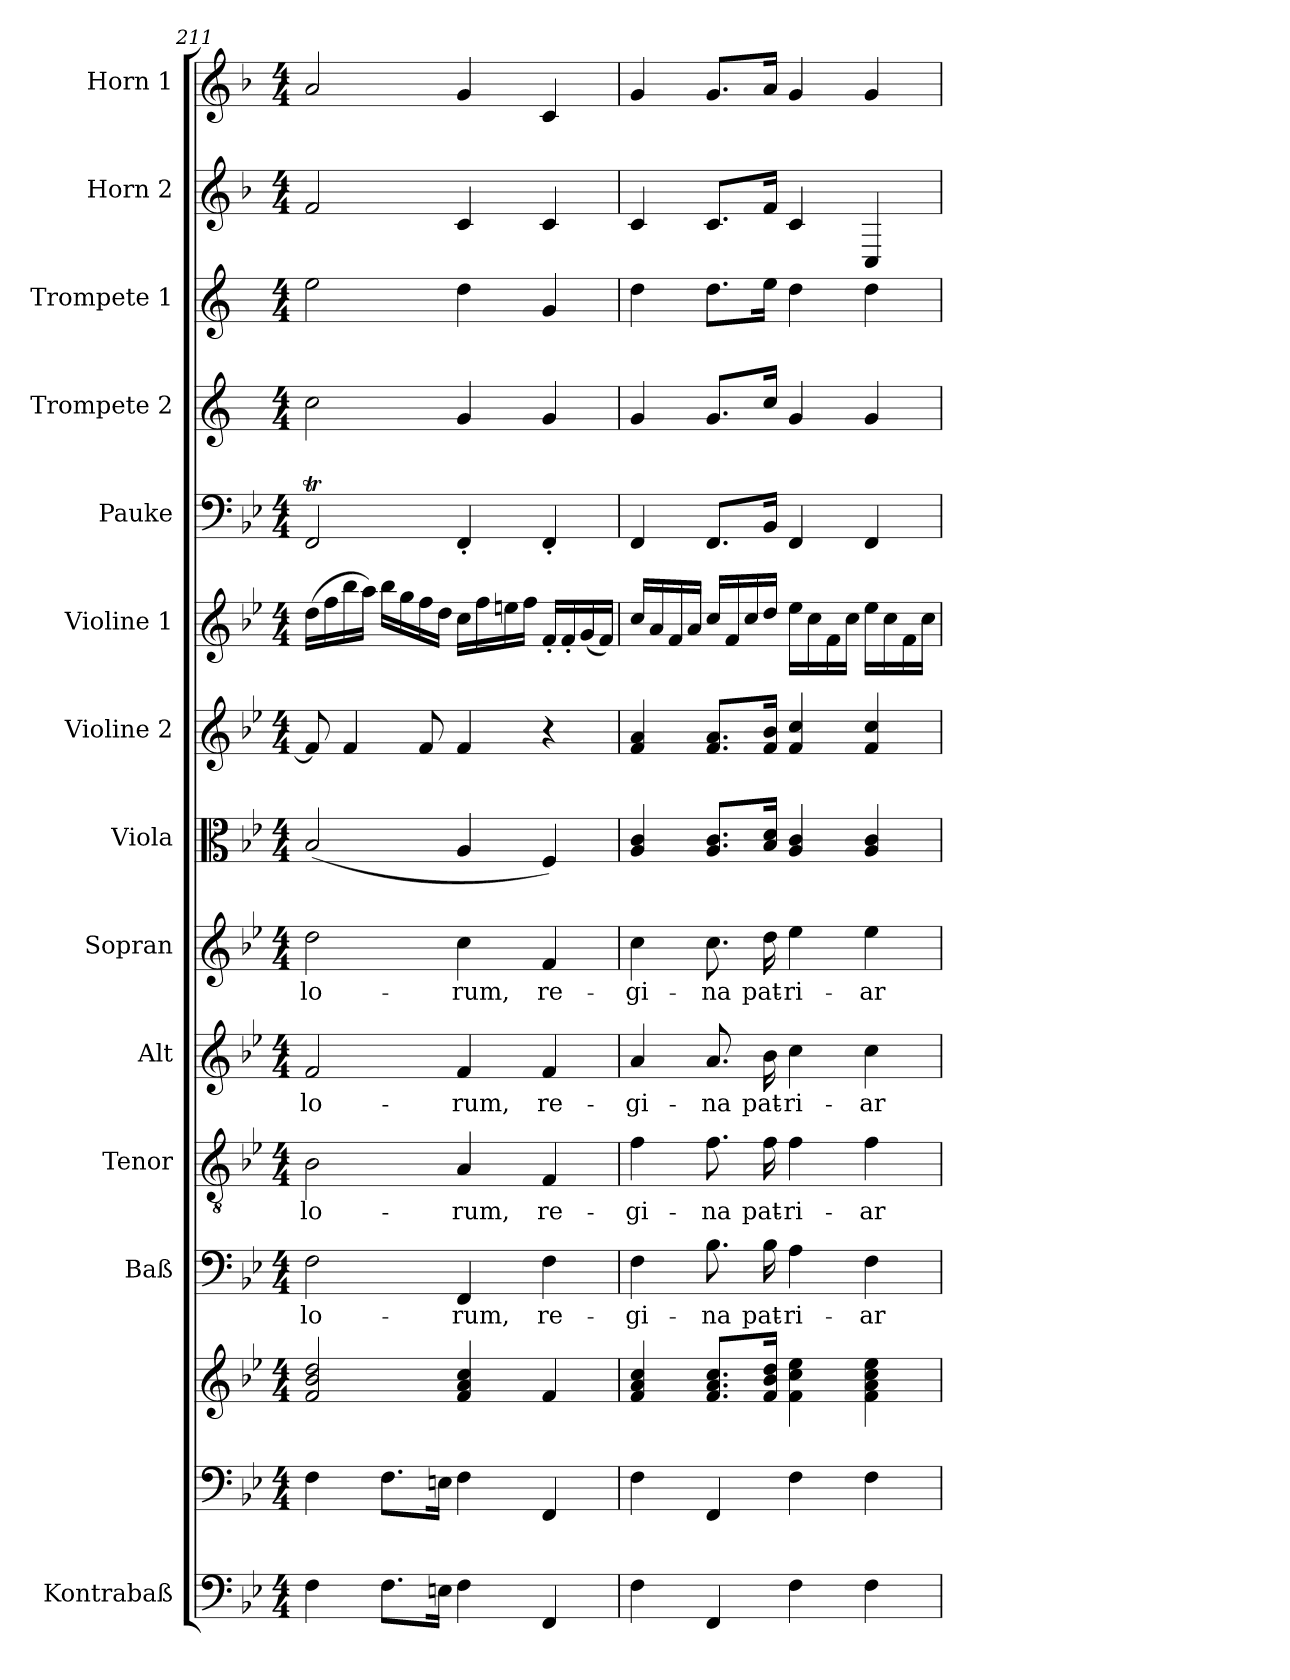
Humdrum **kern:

**kern	**kern	**kern	**kern	**text	**kern	**text	**kern	**text	**kern	**text	**kern	**kern	**kern	**kern	**kern	**kern	**kern	**kern
*part14	*part13	*part13	*part12	*part12	*part11	*part11	*part10	*part10	*part9	*part9	*part8	*part7	*part6	*part5	*part4	*part3	*part2	*part1
*staff15	*staff14	*staff13	*staff12	*staff12	*staff11	*staff11	*staff10	*staff10	*staff9	*staff9	*staff8	*staff7	*staff6	*staff5	*staff4	*staff3	*staff2	*staff1
*I"Kontrabaß	*	*	*I"Baß	*	*I"Tenor	*	*I"Alt	*	*I"Sopran	*	*I"Viola	*I"Violine 2	*I"Violine 1	*I"Pauke	*I"Trompete 2	*I"Trompete 1	*I"Horn 2	*I"Horn 1
*I'Kb.	*	*	*	*	*	*	*	*	*	*	*I'Vla.	*I'Vl. 2	*I'Vl. 1	*	*I'Tr. 2	*I'Tr. 1	*I'Hr. 2	*I'Hr. 1
*clefF4	*clefF4	*clefG2	*clefF4	*	*clefGv2	*	*clefG2	*	*clefG2	*	*clefC3	*clefG2	*clefG2	*clefF4	*clefG2	*clefG2	*clefG2	*clefG2
*ITrd7c12	*	*	*	*	*	*	*	*	*	*	*	*	*	*	*ITrd1c2	*ITrd1c2	*ITrd4c7	*ITrd4c7
*k[b-e-]	*k[b-e-]	*k[b-e-]	*k[b-e-]	*	*k[b-e-]	*	*k[b-e-]	*	*k[b-e-]	*	*k[b-e-]	*k[b-e-]	*k[b-e-]	*k[b-e-]	*k[b-e-]	*k[b-e-]	*k[b-e-]	*k[b-e-]
*B-:	*B-:	*B-:	*B-:	*	*B-:	*	*B-:	*	*B-:	*	*B-:	*B-:	*B-:	*B-:	*B-:	*B-:	*B-:	*B-:
*M4/4	*M4/4	*M4/4	*M4/4	*	*M4/4	*	*M4/4	*	*M4/4	*	*M4/4	*M4/4	*M4/4	*M4/4	*M4/4	*M4/4	*M4/4	*M4/4
=211	=211	=211	=211	=211	=211	=211	=211	=211	=211	=211	=211	=211	=211	=211	=211	=211	=211	=211
!	!	!	!	!LO:LY:b	!	!LO:LY:b	!	!LO:LY:b	!	!LO:LY:b	!	!	!	!	!	!	!	!
4FF\	4F\	2f/ 2b-/ 2dd/	2F\	-lo-	2B-\	-lo-	2f/	-lo-	2dd\	-lo-	(<2B-/	8f/]	(>16dd\LL	2FFT/	2b-\	2dd\	2B-/	2d/
.	.	.	.	.	.	.	.	.	.	.	.	.	16ff\	.	.	.	.	.
.	.	.	.	.	.	.	.	.	.	.	.	4f/	16bb-\	.	.	.	.	.
.	.	.	.	.	.	.	.	.	.	.	.	.	16aa\JJ)	.	.	.	.	.
8.FF\L	8.F\L	.	.	.	.	.	.	.	.	.	.	.	16bb-\LL	.	.	.	.	.
.	.	.	.	.	.	.	.	.	.	.	.	.	16gg\	.	.	.	.	.
.	.	.	.	.	.	.	.	.	.	.	.	8f/	16ff\	.	.	.	.	.
16EEn\Jk	16En\Jk	.	.	.	.	.	.	.	.	.	.	.	16dd\JJ	.	.	.	.	.
!	!	!	!	!LO:LY:b	!	!LO:LY:b	!	!LO:LY:b	!	!LO:LY:b	!	!	!	!	!	!	!	!
4FF\	4F\	4f/ 4a/ 4cc/	4FF/	-rum,	4A/	-rum,	4f/	-rum,	4cc\	-rum,	4A/	4f/	16cc\LL	4FFTTT'</	4f/	4cc\	4F/	4c/
.	.	.	.	.	.	.	.	.	.	.	.	.	16ff\	.	.	.	.	.
.	.	.	.	.	.	.	.	.	.	.	.	.	16een\	.	.	.	.	.
.	.	.	.	.	.	.	.	.	.	.	.	.	16ff\JJ	.	.	.	.	.
!	!	!	!	!LO:LY:b	!	!LO:LY:b	!	!LO:LY:b	!	!LO:LY:b	!	!	!	!	!	!	!	!
4FFF/	4FF/	4f/	4F\	re-	4F/	re-	4f/	re-	4f/	re-	4F/)	4r	16f'</LL	4FF'</	4f/	4f/	4F/	4F/
.	.	.	.	.	.	.	.	.	.	.	.	.	16f'</	.	.	.	.	.
.	.	.	.	.	.	.	.	.	.	.	.	.	(<16g/	.	.	.	.	.
.	.	.	.	.	.	.	.	.	.	.	.	.	16f/JJ)	.	.	.	.	.
=212	=212	=212	=212	=212	=212	=212	=212	=212	=212	=212	=212	=212	=212	=212	=212	=212	=212	=212
!	!	!	!	!LO:LY:b	!	!LO:LY:b	!	!LO:LY:b	!	!LO:LY:b	!	!	!	!	!	!	!	!
4FF\	4F\	4f/ 4a/ 4cc/	4F\	-gi-	4f\	-gi-	4a/	-gi-	4cc\	-gi-	4A/ 4c/	4f/ 4a/	16cc/LL	4FF/	4f/	4cc\	4F/	4c/
.	.	.	.	.	.	.	.	.	.	.	.	.	16a/	.	.	.	.	.
.	.	.	.	.	.	.	.	.	.	.	.	.	16f/	.	.	.	.	.
.	.	.	.	.	.	.	.	.	.	.	.	.	16a/JJ	.	.	.	.	.
!	!	!	!	!LO:LY:b	!	!LO:LY:b	!	!LO:LY:b	!	!LO:LY:b	!	!	!	!	!	!	!	!
4FFF/	4FF/	8.f/ 8.a/ 8.cc/L	8.B-\	-na	8.f\	-na	8.a/	-na	8.cc\	-na	8.A/ 8.c/L	8.f/ 8.a/L	16cc/LL	8.FF/L	8.f/L	8.cc\L	8.F/L	8.c/L
.	.	.	.	.	.	.	.	.	.	.	.	.	16f/	.	.	.	.	.
.	.	.	.	.	.	.	.	.	.	.	.	.	16cc/	.	.	.	.	.
!	!	!	!	!LO:LY:b	!	!LO:LY:b	!	!LO:LY:b	!	!LO:LY:b	!	!	!	!	!	!	!	!
.	.	16f/ 16b-/ 16dd/Jk	16B-\	pat-	16f\	pat-	16b-\	pat-	16dd\	pat-	16B-/ 16d/Jk	16f/ 16b-/Jk	16dd/JJ	16BB-/Jk	16b-/Jk	16dd\Jk	16B-/Jk	16d/Jk
!	!	!	!	!LO:LY:b	!	!LO:LY:b	!	!LO:LY:b	!	!LO:LY:b	!	!	!	!	!	!	!	!
4FF\	4F\	4f\ 4cc\ 4ee-\	4A\	-ri-	4f\	-ri-	4cc\	-ri-	4ee-\	-ri-	4A/ 4c/	4f/ 4cc/	16ee-\LL	4FF/	4f/	4cc\	4F/	4c/
.	.	.	.	.	.	.	.	.	.	.	.	.	16cc\	.	.	.	.	.
.	.	.	.	.	.	.	.	.	.	.	.	.	16f\	.	.	.	.	.
.	.	.	.	.	.	.	.	.	.	.	.	.	16cc\JJ	.	.	.	.	.
!	!	!	!	!LO:LY:b	!	!LO:LY:b	!	!LO:LY:b	!	!LO:LY:b	!	!	!	!	!	!	!	!
4FF\	4F\	4f\ 4a\ 4cc\ 4ee-\	4F\	-ar-	4f\	-ar-	4cc\	-ar-	4ee-\	-ar-	4A/ 4c/	4f/ 4cc/	16ee-\LL	4FF/	4f/	4cc\	4FF/	4c/
.	.	.	.	.	.	.	.	.	.	.	.	.	16cc\	.	.	.	.	.
.	.	.	.	.	.	.	.	.	.	.	.	.	16f\	.	.	.	.	.
.	.	.	.	.	.	.	.	.	.	.	.	.	16cc\JJ	.	.	.	.	.
=	=	=	=	=	=	=	=	=	=	=	=	=	=	=	=	=	=	=
*-	*-	*-	*-	*-	*-	*-	*-	*-	*-	*-	*-	*-	*-	*-	*-	*-	*-	*-
